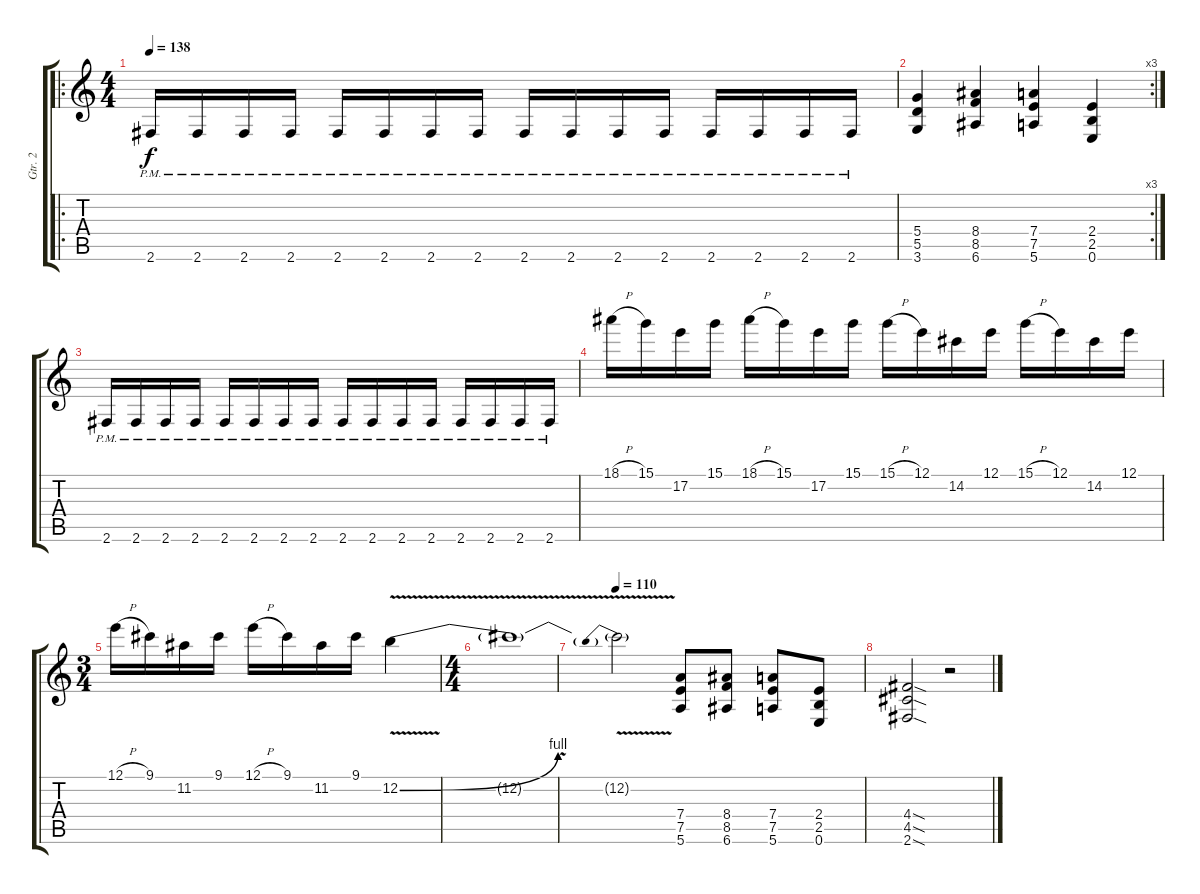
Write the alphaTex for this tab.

\track ("Gtr. 2" "Gtr. 2") {instrument distortionguitar}
\staff {score tabs}
\tuning (E4 B3 G3 D3 A2 E2) {hide}
\ro
\ts (4 4)
\tempo 138
\clef g2
\ks c
2.6{pm}.16{dy f} 2.6{pm}.16 2.6{pm}.16 2.6{pm}.16 2.6{pm}.16 2.6{pm}.16 2.6{pm}.16 2.6{pm}.16 2.6{pm}.16 2.6{pm}.16 2.6{pm}.16 2.6{pm}.16 2.6{pm}.16 2.6{pm}.16 2.6{pm}.16 2.6{pm}.16 |
\rc 3
(5.4 5.5 3.6).4 (8.4 8.5 6.6).4 (7.4 7.5 5.6).4 (2.4 2.5 0.6).4 |
2.6{pm}.16 2.6{pm}.16 2.6{pm}.16 2.6{pm}.16 2.6{pm}.16 2.6{pm}.16 2.6{pm}.16 2.6{pm}.16 2.6{pm}.16 2.6{pm}.16 2.6{pm}.16 2.6{pm}.16 2.6{pm}.16 2.6{pm}.16 2.6{pm}.16 2.6{pm}.16 |
18.1{h}.16 15.1.16 17.2.16 15.1.16 18.1{h}.16 15.1.16 17.2.16 15.1.16 15.1{h}.16 12.1.16 14.2.16 12.1.16 15.1{h}.16 12.1.16 14.2.16 12.1.16 |
\ts (3 4)
12.1{h}.16 9.1.16 11.2.16 9.1.16 12.1{h}.16 9.1.16 11.2.16 9.1.16 12.2{be (bend 0 0 60 4) v}.4 |
\ts (4 4)
12.2{v t}.1 |
\tempo 110
12.2{be (prebend 0 4 60 4) v t}.2 (7.4 7.5 5.6).8 (8.4 8.5 6.6).8 (7.4 7.5 5.6).8 (2.4 2.5 0.6).8 |
(4.4{sod} 4.5{sod} 2.6{sod}).2 r.2
